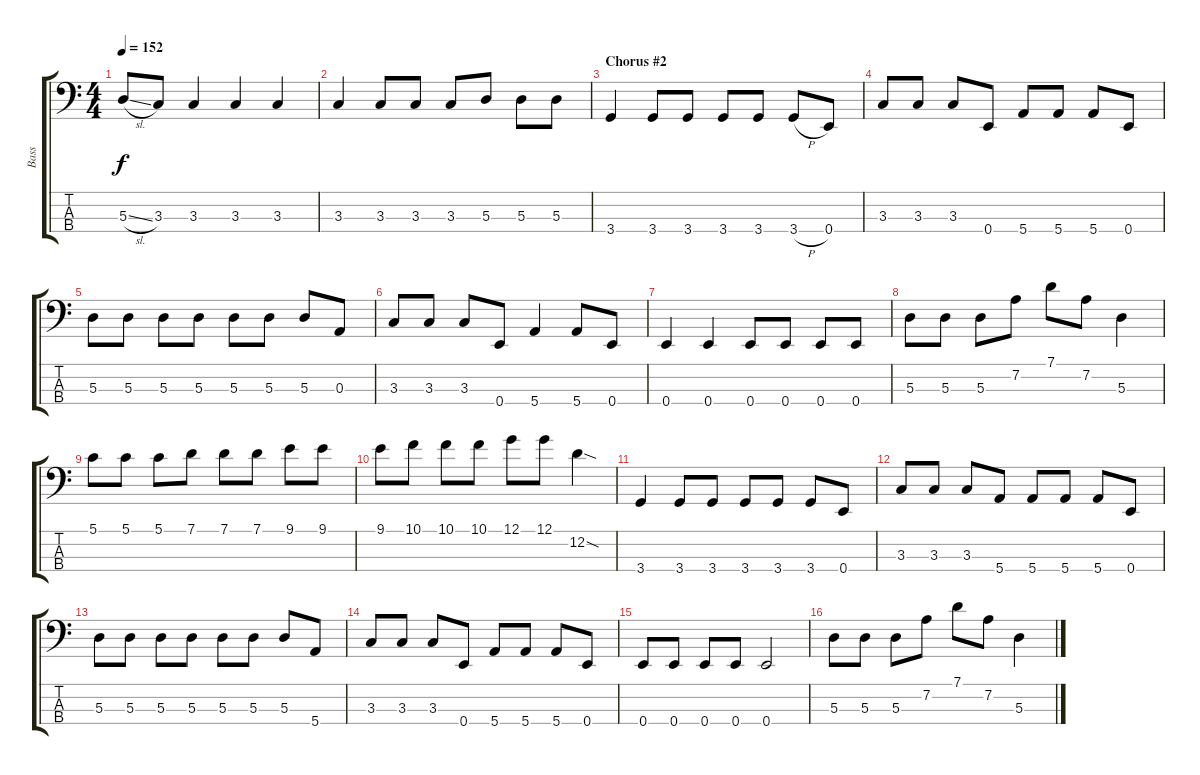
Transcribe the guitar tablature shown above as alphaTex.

\track ("Bass" "Bass") {instrument electricbassfinger}
\staff {score tabs}
\tuning (G2 D2 A1 E1) {hide}
\ts (4 4)
\tempo 152
\clef f4
\ks c
5.3{sl}.8{dy f} 3.3.8 3.3.4 3.3.4 3.3.4 |
3.3.4 3.3.8 3.3.8 3.3.8 5.3.8 5.3.8 5.3.8 |
\section ("" "Chorus #2")
3.4.4 3.4.8 3.4.8 3.4.8 3.4.8 3.4{h}.8 0.4.8 |
3.3.8 3.3.8 3.3.8 0.4.8 5.4.8 5.4.8 5.4.8 0.4.8 |
5.3.8 5.3.8 5.3.8 5.3.8 5.3.8 5.3.8 5.3.8 0.3.8 |
3.3.8 3.3.8 3.3.8 0.4.8 5.4.4 5.4.8 0.4.8 |
0.4.4 0.4.4 0.4.8 0.4.8 0.4.8 0.4.8 |
5.3.8 5.3.8 5.3.8 7.2.8 7.1.8 7.2.8 5.3.4 |
5.1.8 5.1.8 5.1.8 7.1.8 7.1.8 7.1.8 9.1.8 9.1.8 |
9.1.8 10.1.8 10.1.8 10.1.8 12.1.8 12.1.8 12.2{sod}.4 |
3.4.4 3.4.8 3.4.8 3.4.8 3.4.8 3.4.8 0.4.8 |
3.3.8 3.3.8 3.3.8 5.4.8 5.4.8 5.4.8 5.4.8 0.4.8 |
5.3.8 5.3.8 5.3.8 5.3.8 5.3.8 5.3.8 5.3.8 5.4.8 |
3.3.8 3.3.8 3.3.8 0.4.8 5.4.8 5.4.8 5.4.8 0.4.8 |
0.4.8 0.4.8 0.4.8 0.4.8 0.4.2 |
5.3.8 5.3.8 5.3.8 7.2.8 7.1.8 7.2.8 5.3.4
